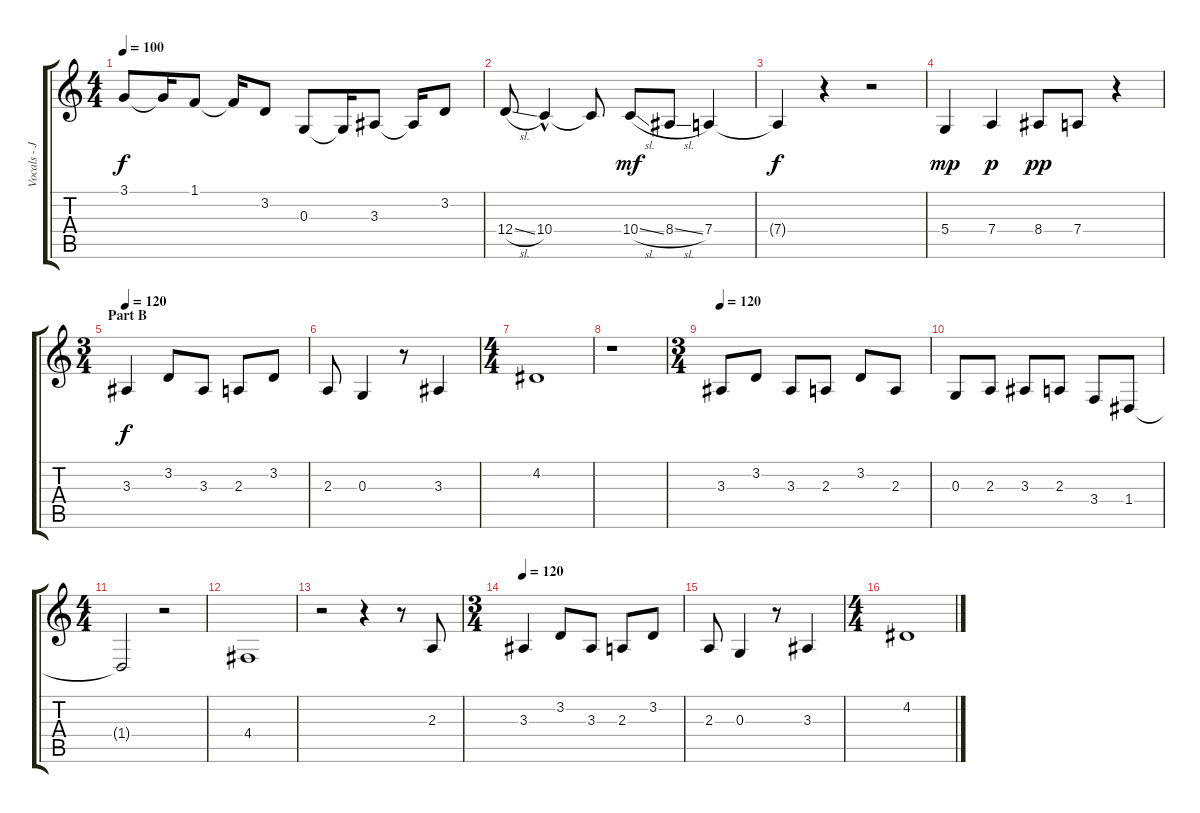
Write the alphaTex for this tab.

\track ("Vocals - John Frusciante" "Vocals - J") {instrument oboe}
\staff {score tabs}
\tuning (E4 B3 G3 D3 A2 E2) {hide}
\ts (4 4)
\tempo 100
\clef g2
\ks c
3.1.8{dy f} 3.1{t}.16 1.1.8 1.1{t}.16 3.2.8 0.3.8 0.3{t}.16 3.3.8 3.3{t}.16 3.2.8 |
12.4{sl}.8 10.4{hac}.4 10.4{t}.8 10.4{sl}.8{dy mf} 8.4{sl}.8 7.4.4 |
7.4{t}.4{dy f} r.4 r.2 |
5.4.4{dy mp} 7.4.4{dy p} 8.4.8{dy pp} 7.4.8 r.4 |
\ts (3 4)
\section ("" "Part B")
\tempo 120
3.3.4{dy f} 3.2.8 3.3.8 2.3.8 3.2.8 |
2.3.8 0.3.4 r.8 3.3.4 |
\ts (4 4)
4.2.1 |
r.1 |
\ts (3 4)
\tempo 120
3.3.8 3.2.8 3.3.8 2.3.8 3.2.8 2.3.8 |
0.3.8 2.3.8 3.3.8 2.3.8 3.4.8 1.4.8 |
\ts (4 4)
1.4{t}.2 r.2 |
4.4.1 |
r.2 r.4 r.8 2.3.8 |
\ts (3 4)
\tempo 120
3.3.4 3.2.8 3.3.8 2.3.8 3.2.8 |
2.3.8 0.3.4 r.8 3.3.4 |
\ts (4 4)
4.2.1
